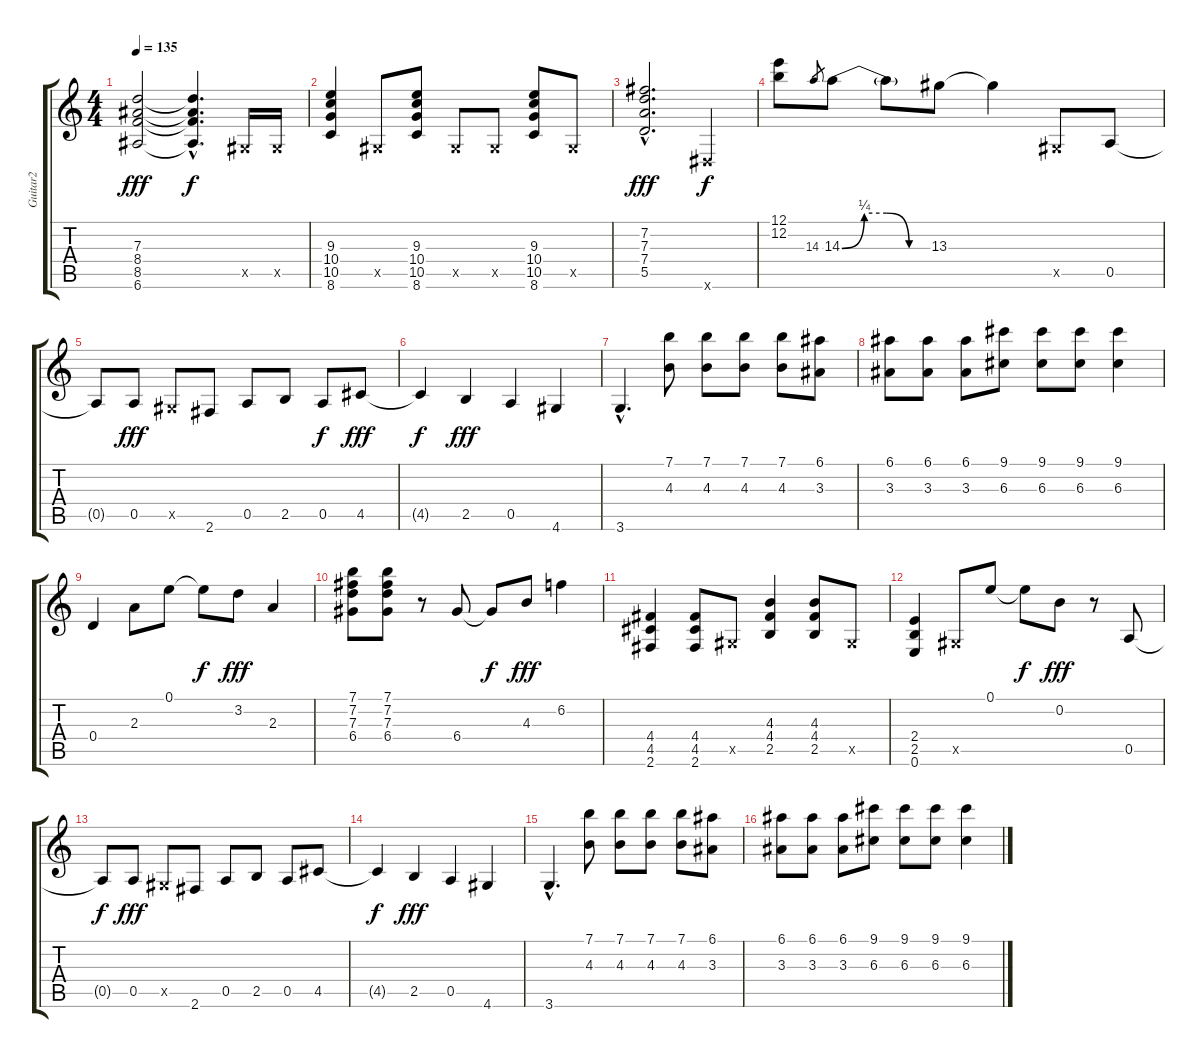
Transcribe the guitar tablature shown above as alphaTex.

\track ("Guitar2" "Guitar2") {instrument overdrivenguitar}
\staff {score tabs}
\tuning (E4 B3 G3 D3 A2 E2) {hide}
\ts (4 4)
\tempo 135
\clef g2
\ks c
(7.3 8.4 8.5 6.6).2{dy fff} (7.3{hac t} 8.4{hac t} 8.5{hac t} 6.6{hac t}).4{d dy f} -1.5{x}.16 -1.5{x}.16 |
(9.3 10.4 10.5 8.6).4 -1.5{x}.8 (9.3 10.4 10.5 8.6).8 -1.5{x}.8 -1.5{x}.8 (9.3 10.4 10.5 8.6).8 -1.5{x}.8 |
(7.2{hac} 7.3{hac} 7.4{hac} 5.5{hac}).2{d dy fff} -1.6{x}.4{dy f} |
(12.1 12.2).8 14.3.8{gr} 14.3{be (custom 0 0 15 1 30 1 45 0 60 0)}.8 14.3{t}.8 13.3.8 13.3{t}.4 -1.5{x}.8 0.5.8 |
0.5{t}.8 0.5.8{dy fff} -1.5{x}.8 2.6.8 0.5.8 2.5.8 0.5.8{dy f} 4.5.8{dy fff} |
4.5{t}.4{dy f} 2.5.4{dy fff} 0.5.4 4.6.4 |
3.6{hac}.4{d} (7.1 4.3).8 (7.1 4.3).8 (7.1 4.3).8 (7.1 4.3).8 (6.1 3.3).8 |
(6.1 3.3).8 (6.1 3.3).8 (6.1 3.3).8 (9.1 6.3).8 (9.1 6.3).8 (9.1 6.3).8 (9.1 6.3).4 |
0.4.4 2.3.8 0.1.8 0.1{t}.8{dy f} 3.2.8{dy fff} 2.3.4 |
(7.1 7.2 7.3 6.4).8 (7.1 7.2 7.3 6.4).8 r.8 6.4.8 6.4{t}.8{dy f} 4.3.8{dy fff} 6.2.4 |
(4.4 4.5 2.6).4 (4.4 4.5 2.6).8 -1.5{x}.8 (4.3 4.4 2.5).4 (4.3 4.4 2.5).8 -1.5{x}.8 |
(2.4 2.5 0.6).4 -1.5{x}.8 0.1.8 0.1{t}.8{dy f} 0.2.8{dy fff} r.8 0.5.8 |
0.5{t}.8{dy f} 0.5.8{dy fff} -1.5{x}.8 2.6.8 0.5.8 2.5.8 0.5.8 4.5.8 |
4.5{t}.4{dy f} 2.5.4{dy fff} 0.5.4 4.6.4 |
3.6{hac}.4{d} (7.1 4.3).8 (7.1 4.3).8 (7.1 4.3).8 (7.1 4.3).8 (6.1 3.3).8 |
(6.1 3.3).8 (6.1 3.3).8 (6.1 3.3).8 (9.1 6.3).8 (9.1 6.3).8 (9.1 6.3).8 (9.1 6.3).4
